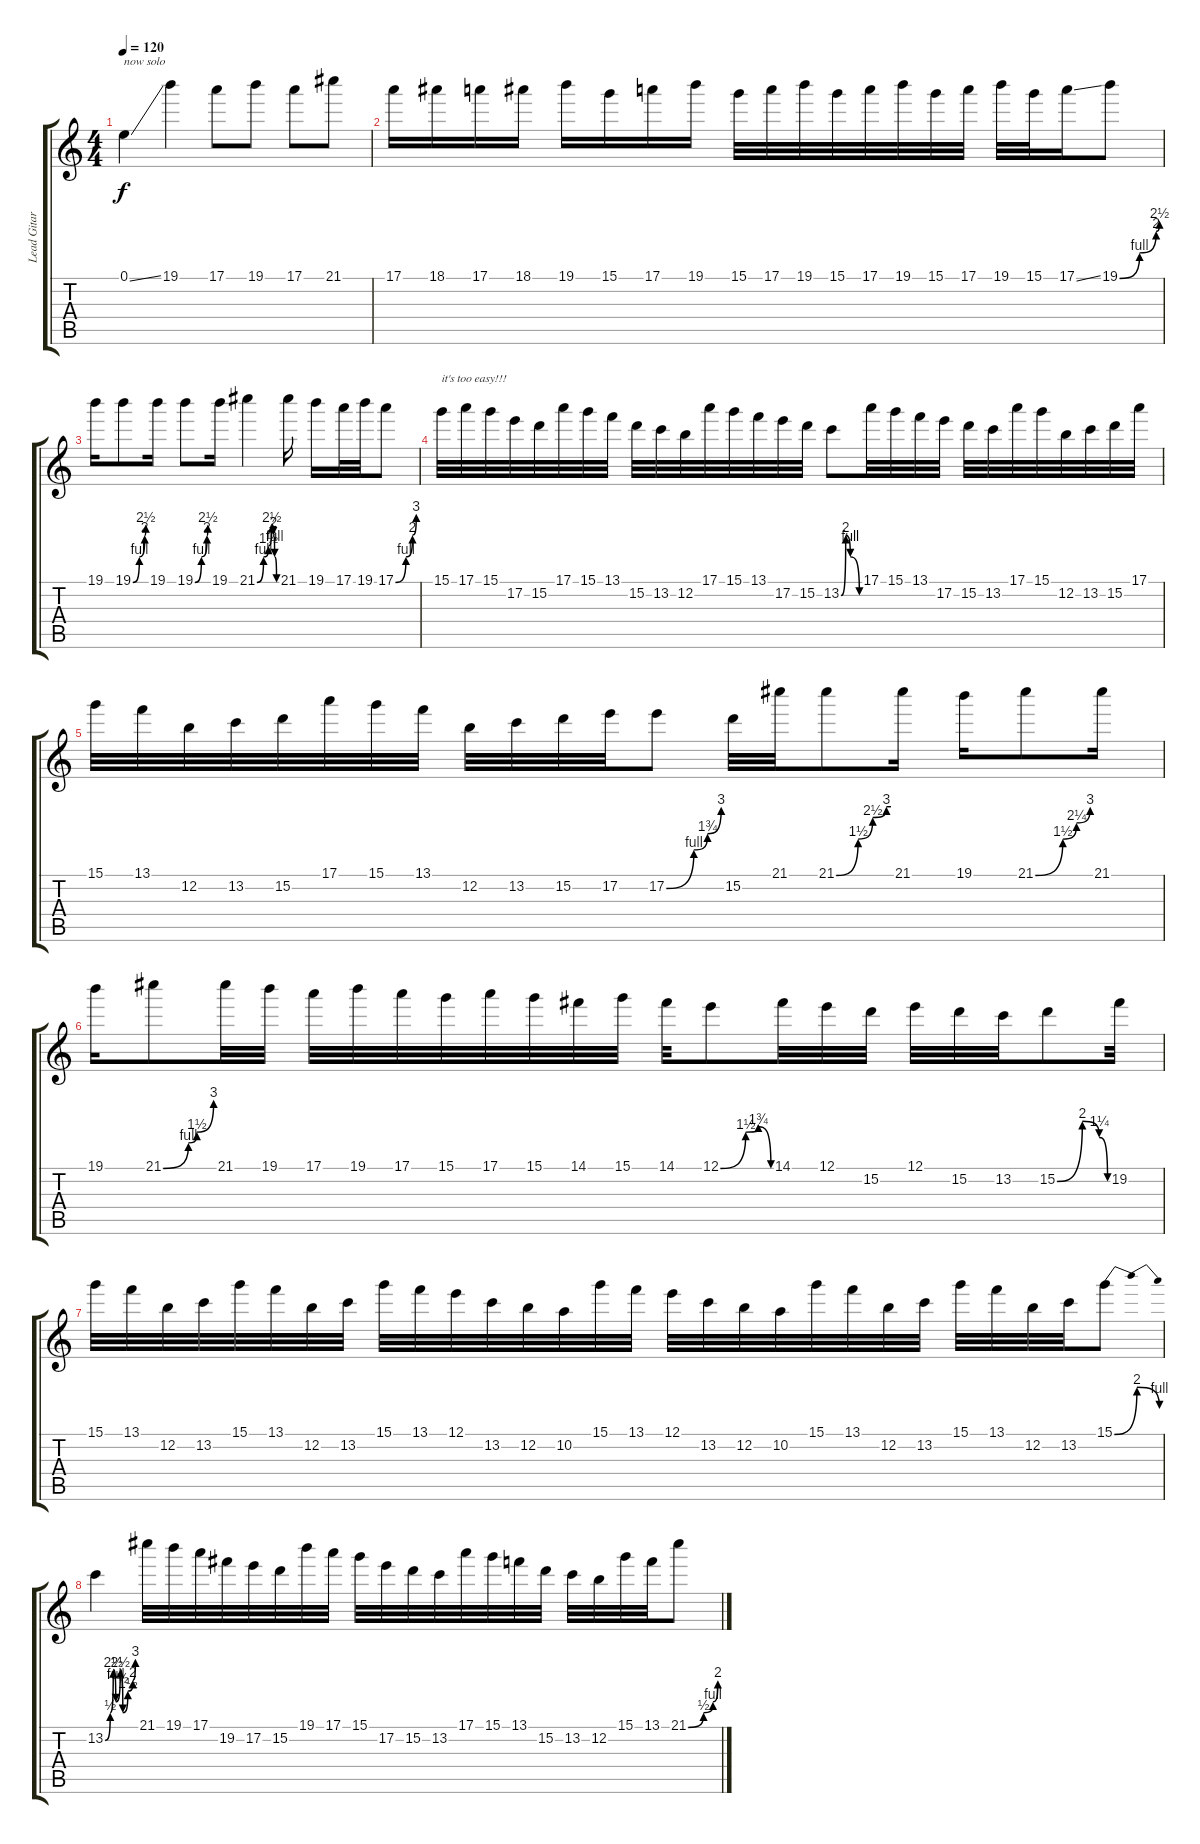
\track ("Lead Gitar" "Lead Gitar") {instrument distortionguitar}
\staff {score tabs}
\tuning (E4 B3 G3 D3 A2 E2) {hide}
\ts (4 4)
\tempo 120
\clef g2
\ks c
0.1{ss}.4{txt "now solo" dy f} 19.1.4 17.1.8 19.1.8 17.1.8 21.1.8 |
17.1.16 18.1.16 17.1.16 18.1.16 19.1.16 15.1.16 17.1.16 19.1.16 15.1.32 17.1.32 19.1.32 15.1.32 17.1.32 19.1.32 15.1.32 17.1.32 19.1.32 15.1.32 17.1{ss}.16 19.1{be (custom 0 0 30 4 55 8 60 10)}.8 |
19.1.16 19.1{be (custom 0 0 30 4 55 8 60 10)}.8 19.1.16 19.1{be (custom 0 0 30 4 56 8 60 10)}.8 19.1.16 21.1{be (custom 0 0 20 4 35 6 45 10 50 8 54 4 60 0)}.4 21.1.16 19.1.16 17.1.32 19.1.32 17.1{be (custom 0 0 30 4 49 8 60 12)}.8 |
15.1.32{txt "it's too easy!!!"} 17.1.32 15.1.32 17.2.32 15.2.32 17.1.32 15.1.32 13.1.32 15.2.32 13.2.32 12.2.32 17.1.32 15.1.32 13.1.32 17.2.32 15.2.32 13.2{be (custom 0 0 15 8 30 4 60 0)}.8 17.1.32 15.1.32 13.1.32 17.2.32 15.2.32 13.2.32 17.1.32 15.1.32 12.2.32 13.2.32 15.2.32 17.1.32 |
15.1.32 13.1.32 12.2.32 13.2.32 15.2.32 17.1.32 15.1.32 13.1.32 12.2.32 13.2.32 15.2.32 17.2.32 17.2{be (custom 0 0 30 4 45 7 60 12)}.8 15.2.32 21.1.32 21.1{be (custom 0 0 24 6 40 10 55 12 60 12)}.8 21.1.16 19.1.16 21.1{be (custom 0 0 30 6 45 9 60 12)}.8 21.1.16 |
19.1.16 21.1{be (custom 0 0 30 4 40 6 60 12)}.8 21.1.32 19.1.32 17.1.32 19.1.32 17.1.32 15.1.32 17.1.32 15.1.32 14.1.32 15.1.32 14.1.32 12.1{be (custom 0 0 30 6 45 7 60 0)}.8 14.1.32 12.1.32 15.2.32 12.1.32 15.2.32 13.2.32 15.2{be (custom 0 0 30 8 50 5 60 0)}.8 19.2.32 |
15.1.32 13.1.32 12.2.32 13.2.32 15.1.32 13.1.32 12.2.32 13.2.32 15.1.32 13.1.32 12.1.32 13.2.32 12.2.32 10.2.32 15.1.32 13.1.32 12.1.32 13.2.32 12.2.32 10.2.32 15.1.32 13.1.32 12.2.32 13.2.32 15.1.32 13.1.32 12.2.32 13.2.32 15.1{be (bendrelease 0 0 30 8 30 8 60 4)}.8 |
13.2{be (custom 0 0 10 2 16 10 21 4 30 10 35 2 45 6 55 8 60 12)}.4 21.1.32 19.1.32 17.1.32 19.2.32 17.2.32 15.2.32 19.1.32 17.1.32 15.1.32 17.2.32 15.2.32 13.2.32 17.1.32 15.1.32 13.1.32 15.2.32 13.2.32 12.2.32 15.1.32 13.1.32 21.1{be (custom 0 0 31 2 50 4 60 8)}.8
